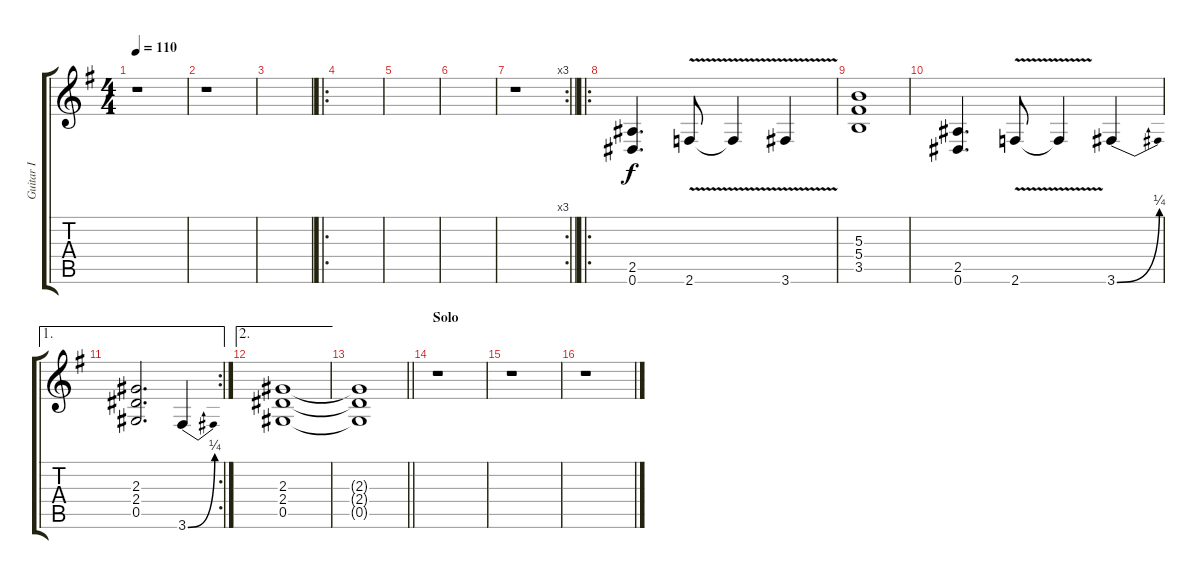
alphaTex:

\track ("Guitar I" "Guitar I") {instrument distortionguitar}
\staff {score tabs}
\tuning (Eb4 Bb3 Gb3 Db3 Ab2 Eb2) {hide}
\ts (4 4)
\tempo 110
\clef g2
\ks eminor
r.1{dy f} |
r.1 |
|
\ro
|
|
|
\rc 3
\barLineRight lightlight
r.1 |
\ro
\section ("" "")
(2.5 0.6).4{d} 2.6{v}.8 2.6{t}.4 3.6{v}.4 |
(5.3 5.4 3.5).1 |
(2.5 0.6).4{d} 2.6{v}.8 2.6{t}.4 3.6{be (bend 0 0 60 1)}.4 |
\ae 1
\rc 2
(2.3 2.4 0.5).2{d} 3.6{be (bend 0 0 60 1)}.4 |
\ae 2
(2.3 2.4 0.5).1 |
\barLineRight lightlight
(2.3{t} 2.4{t} 0.5{t}).1 |
\section ("" "Solo")
r.1 |
r.1 |
r.1
